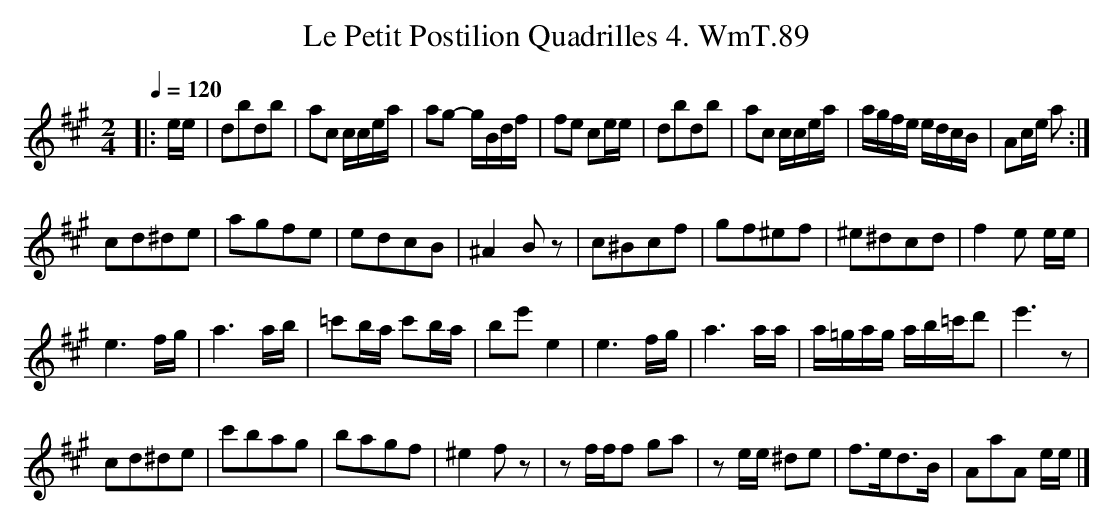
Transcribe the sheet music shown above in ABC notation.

X:1
T:Le Petit Postilion Quadrilles 4. WmT.89
M:2/4
L:1/8
Q:1/4 = 120
K:A
|:e/e/|dbdb|ac c/c/e/a/|ag- g/B/d/f/|fe ce/e/|dbdb|ac c/c/e/a/|a/g/f/e/ e/d/c/B/|Ac/e/ a:|
cd^de|agfe|edcB|^A2 B z|c^Bcf|gf^ef|^e^dcd|f2 e e/e/ |
e3 f/g/|a3 a/b/|=c'B'/a/ c'b/a/|be' e2|e3 f/g/|a3 a/a/|a/=g/a/g/ a/b/=c'/d'|e'3 z|
cd^de|c'bag |bagf|^e2 f z|z f/f/f ga|z e/e/ ^de|f>ed>B|AaA e/e/|]
